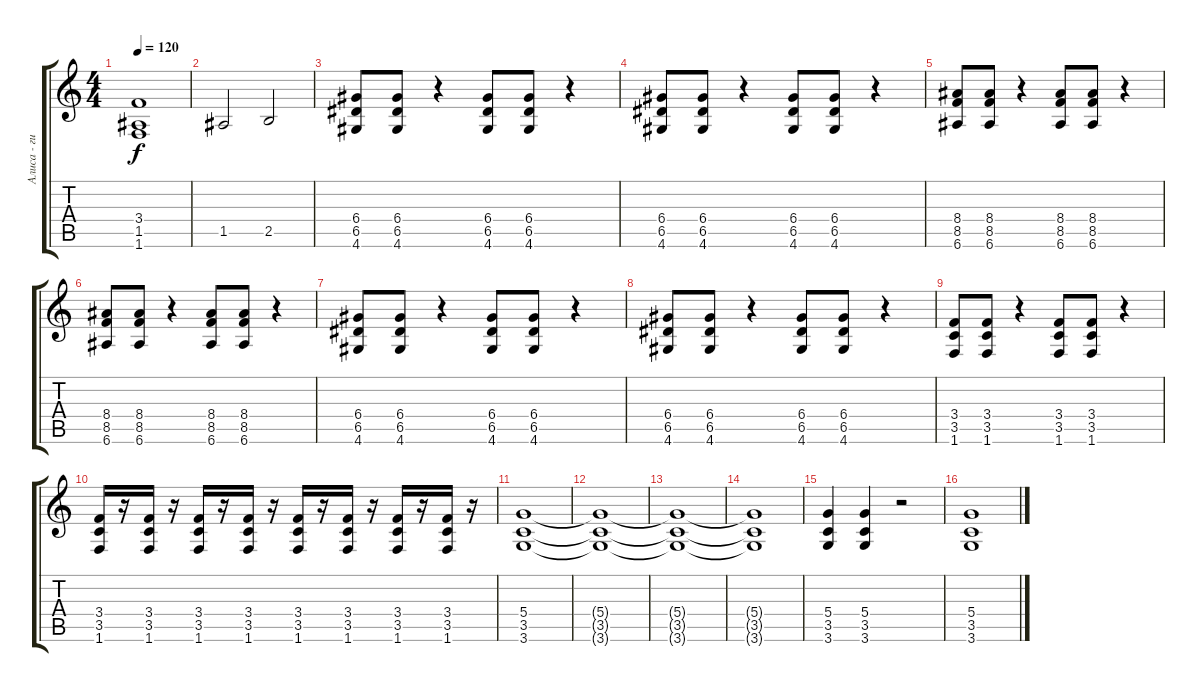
\track ("Алиса - гитара" "Алиса - ги") {instrument distortionguitar}
\staff {score tabs}
\tuning (E4 B3 G3 D3 A2 E2) {hide}
\ts (4 4)
\tempo 120
\clef g2
\ks c
(3.4 1.5 1.6).1{dy f} |
1.5.2 2.5.2 |
(6.4 6.5 4.6).8 (6.4 6.5 4.6).8 r.4 (6.4 6.5 4.6).8 (6.4 6.5 4.6).8 r.4 |
(6.4 6.5 4.6).8 (6.4 6.5 4.6).8 r.4 (6.4 6.5 4.6).8 (6.4 6.5 4.6).8 r.4 |
(8.4 8.5 6.6).8 (8.4 8.5 6.6).8 r.4 (8.4 8.5 6.6).8 (8.4 8.5 6.6).8 r.4 |
(8.4 8.5 6.6).8 (8.4 8.5 6.6).8 r.4 (8.4 8.5 6.6).8 (8.4 8.5 6.6).8 r.4 |
(6.4 6.5 4.6).8 (6.4 6.5 4.6).8 r.4 (6.4 6.5 4.6).8 (6.4 6.5 4.6).8 r.4 |
(6.4 6.5 4.6).8 (6.4 6.5 4.6).8 r.4 (6.4 6.5 4.6).8 (6.4 6.5 4.6).8 r.4 |
(3.4 3.5 1.6).8 (3.4 3.5 1.6).8 r.4 (3.4 3.5 1.6).8 (3.4 3.5 1.6).8 r.4 |
(3.4 3.5 1.6).16 r.16 (3.4 3.5 1.6).16 r.16 (3.4 3.5 1.6).16 r.16 (3.4 3.5 1.6).16 r.16 (3.4 3.5 1.6).16 r.16 (3.4 3.5 1.6).16 r.16 (3.4 3.5 1.6).16 r.16 (3.4 3.5 1.6).16 r.16 |
(5.4 3.5 3.6).1 |
(5.4{t} 3.5{t} 3.6{t}).1 |
(5.4{t} 3.5{t} 3.6{t}).1 |
(5.4{t} 3.5{t} 3.6{t}).1 |
(5.4 3.5 3.6).4 (5.4 3.5 3.6).4 r.2 |
(5.4 3.5 3.6).1
